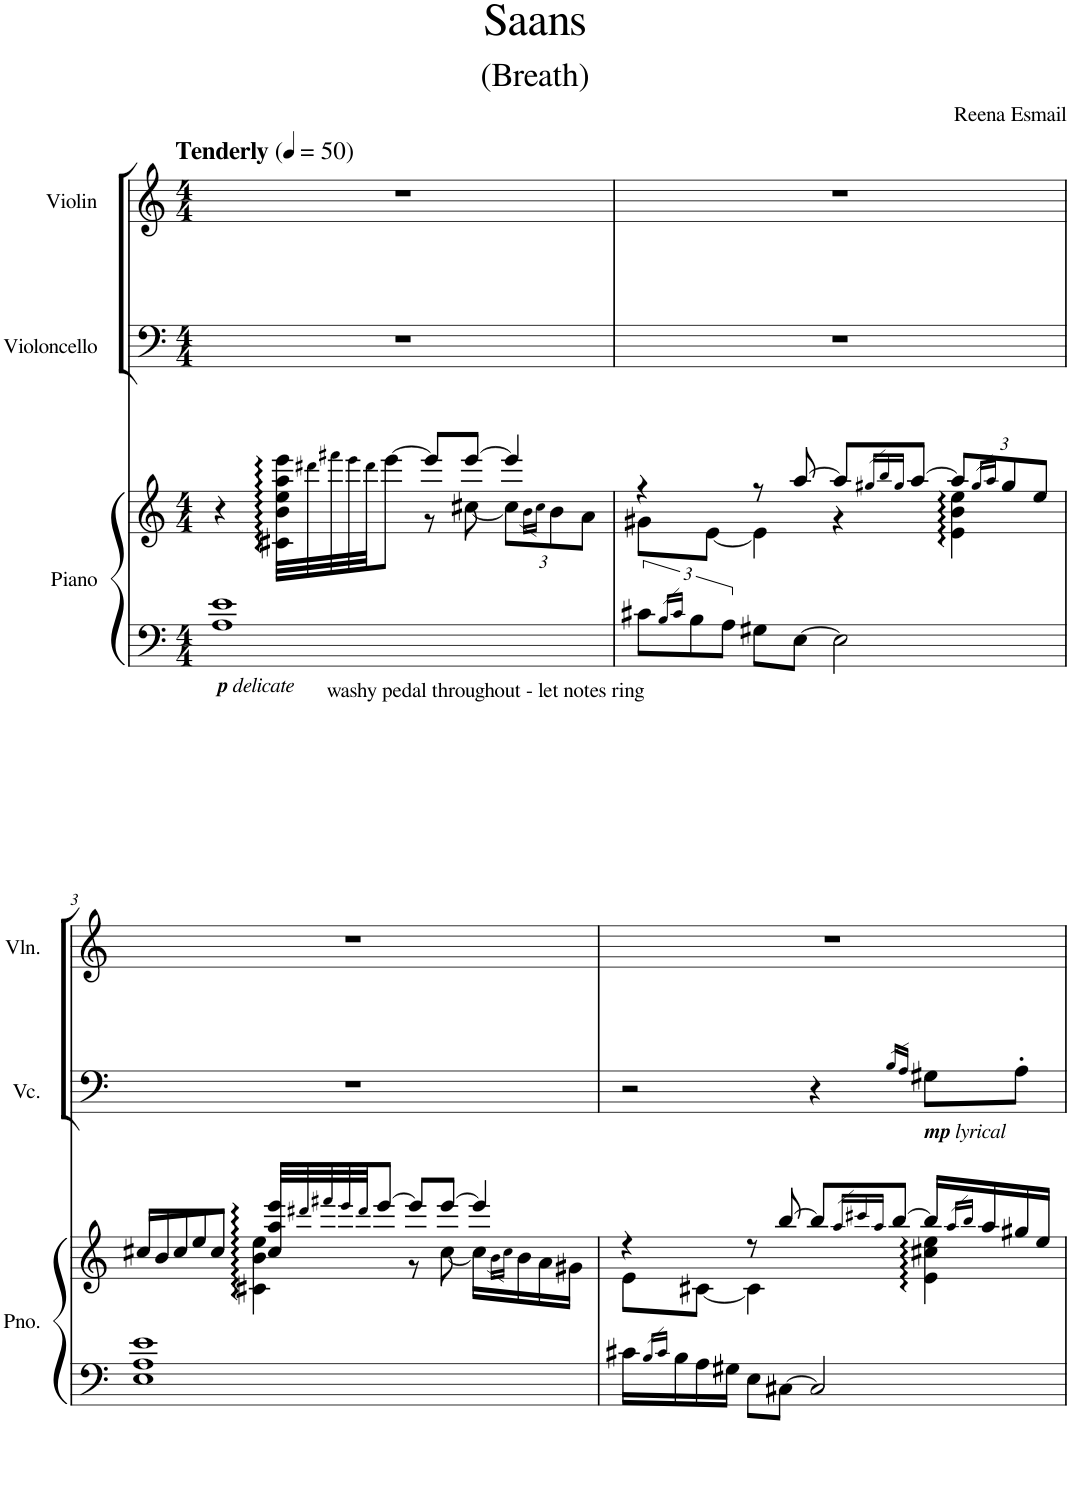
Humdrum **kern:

**kern	**kern	**kern	**kern
*part3	*part3	*part2	*part1
*staff4	*staff3	*staff2	*staff1
*I"Piano	*	*I"Violoncello	*I"Violin
*I'Pno.	*	*I'Vc.	*I'Vln.
*clefF4	*clefG2	*clefF4	*clefG2
*k[]	*k[]	*k[]	*k[]
*M4/4	*M4/4	*M4/4	*M4/4
*MM50	*MM50	*MM50	*MM50
=1	=1	=1	=1
*	*^	*	*
!	!	!	!	!LO:TX:a:B:t=Tenderly
!LO:TX:b:Bi:t=p	!	!	!	!
!LO:TX:b:t=delicate	!	!	!	!
1A 1e	4r	2ryy	1r	1r
*	*Xbrackettup	*	*	*
.	40c#X\ 40b\ 40ee\ 40aa\ 40eee\LLL	.	.	.
.	40ddd#X!\	.	.	.
.	40fff#X!\	.	.	.
.	40eee!\	.	.	.
.	40ddd#!\JJ	.	.	.
.	[>8eee\J	.	.	.
.	8eee/L]	8r	.	.
.	[8eee/J	[8cc#X\	.	.
.	4eee/]	12cc#\L]	.	.
.	.	16qb\LL	.	.
.	.	16qcc#\JJ	.	.
.	.	12b\	.	.
.	.	12a\J	.	.
=2	=2	=2	=2	=2
!LO:TX:b:t=washy pedal throughout - let notes ring	!	!	!	!
12c#X\L	4r	8g#X\L	1r	1r
16qB/LL	.	.	.	.
16qc#/JJ	.	.	.	.
12B\	.	.	.	.
.	.	[8e\J	.	.
12A\J	.	.	.	.
8G#X\L	8r	4e\]	.	.
[8E\J	[8aa/	.	.	.
2E\]	8aa/L]	4r	.	.
.	16qgg#X/LL	.	.	.
.	16qbb/	.	.	.
.	16qgg#/JJ	.	.	.
.	[8aa/J	.	.	.
.	12aa/L]	4e\ 4b\ 4ee\	.	.
.	16qgg#/LL	.	.	.
.	16qaa/JJ	.	.	.
.	12gg#/	.	.	.
.	12ee/J	.	.	.
!!LO:LB:g=z
=3	=3	=3	=3	=3
1E 1A 1e	20cc#X/LL	4ryy	1r	1r
.	20b/	.	.	.
.	20cc#/	.	.	.
.	20ee/	.	.	.
.	20cc#/JJ	.	.	.
.	40cc#/ 40aa/ 40eee/LLL	4c#X\ 4b\ 4ee\	.	.
.	40ddd#X!/	.	.	.
.	40fff#X!/	.	.	.
.	40eee!/	.	.	.
.	40ddd#!/JJ	.	.	.
.	[8eee/J	.	.	.
.	8eee/L]	8r	.	.
.	[8eee/J	[8cc#\	.	.
.	4eee/]	16cc#\LL]	.	.
.	.	16qb\LL	.	.
.	.	16qcc#\JJ	.	.
.	.	16b\	.	.
.	.	16a\	.	.
.	.	16g#X\JJ	.	.
=4	=4	=4	=4	=4
16c#X\LL	4r	8e\L	2r	1r
16qB/LL	.	.	.	.
16qc#/JJ	.	.	.	.
16B\	.	.	.	.
16A\	.	[8c#X\J	.	.
16G#X\JJ	.	.	.	.
8E\L	8r	4c#\]	.	.
[8C#X\J	[8bb/	.	.	.
2C#/]	8bb/L]	4ryy	4r	.
.	16qaa/LL	.	.	.
.	16qccc#X/	.	.	.
.	16qaa/JJ	.	.	.
.	[8bb/J	.	.	.
.	.	.	16qB/LL	.
.	.	.	16qA/JJ	.
!	!	!	!LO:TX:b:Bi:t=mp	!
!	!	!	!LO:TX:b:t=lyrical	!
.	16bb/LL]	4e\ 4cc#X\ 4ee\	8G#X\L	.
.	16qaa/LL	.	.	.
.	16qbb/JJ	.	.	.
.	16aa/	.	.	.
.	16gg#X/	.	8A'\J	.
.	16ee/JJ	.	.	.
*	*v	*v	*	*
=	=	=	=
*-	*-	*-	*-
